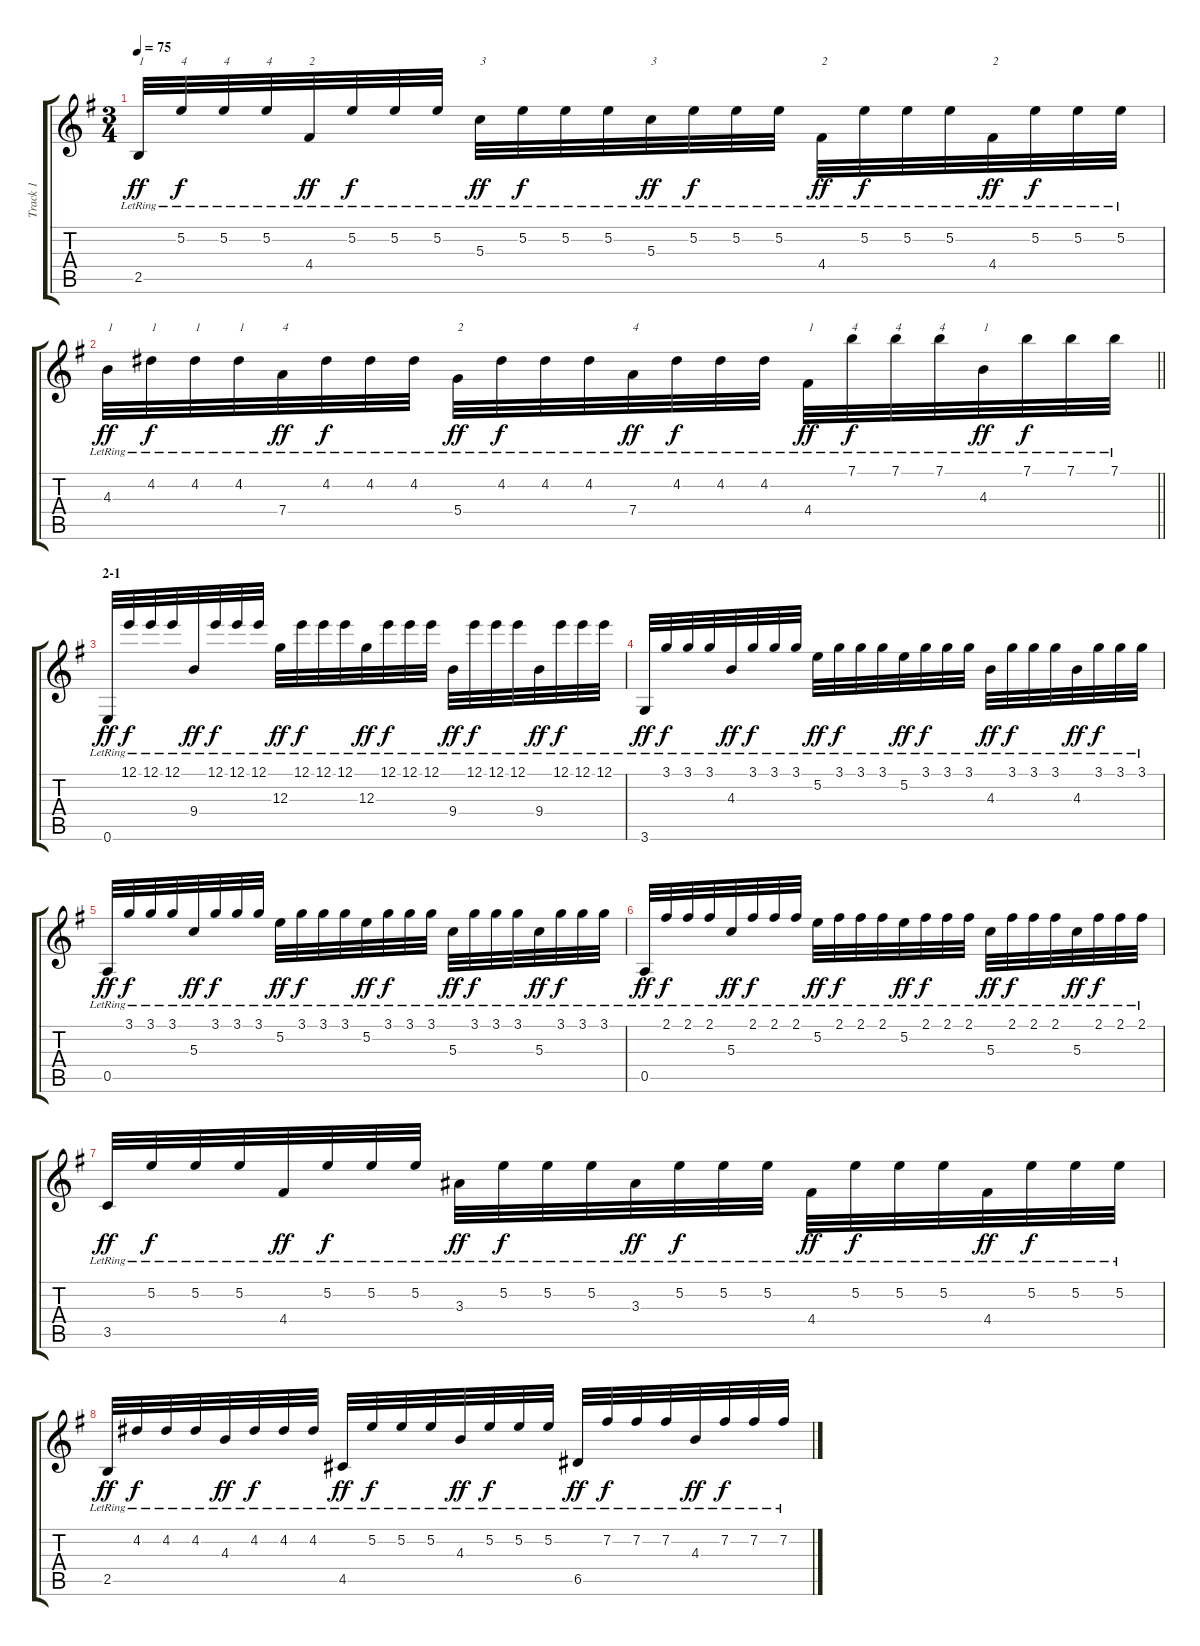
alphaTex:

\track ("Track 1" "Track 1") {instrument acousticguitarnylon}
\staff {score tabs}
\tuning (E4 B3 G3 D3 A2 E2) {hide}
\ts (3 4)
\tempo 75
\clef g2
\ks g
2.5{lr}.32{txt "1" dy ff} 5.2{lr}.32{txt "4" dy f} 5.2{lr}.32{txt "4"} 5.2{lr}.32{txt "4"} 4.4{lr}.32{txt "2" dy ff} 5.2{lr}.32{dy f} 5.2{lr}.32 5.2{lr}.32 5.3{lr}.32{txt "3" dy ff} 5.2{lr}.32{dy f} 5.2{lr}.32 5.2{lr}.32 5.3{lr}.32{txt "3" dy ff} 5.2{lr}.32{dy f} 5.2{lr}.32 5.2{lr}.32 4.4{lr}.32{txt "2" dy ff} 5.2{lr}.32{dy f} 5.2{lr}.32 5.2{lr}.32 4.4{lr}.32{txt "2" dy ff} 5.2{lr}.32{dy f} 5.2{lr}.32 5.2{lr}.32 |
\barLineRight lightlight
4.3{lr}.32{txt "1" dy ff} 4.2{lr}.32{txt "1" dy f} 4.2{lr}.32{txt "1"} 4.2{lr}.32{txt "1"} 7.4{lr}.32{txt "4" dy ff} 4.2{lr}.32{dy f} 4.2{lr}.32 4.2{lr}.32 5.4{lr}.32{txt "2" dy ff} 4.2{lr}.32{dy f} 4.2{lr}.32 4.2{lr}.32 7.4{lr}.32{txt "4" dy ff} 4.2{lr}.32{dy f} 4.2{lr}.32 4.2{lr}.32 4.4{lr}.32{txt "1" dy ff} 7.1{lr}.32{txt "4" dy f} 7.1{lr}.32{txt "4"} 7.1{lr}.32{txt "4"} 4.3{lr}.32{txt "1" dy ff} 7.1{lr}.32{dy f} 7.1{lr}.32 7.1{lr}.32 |
\section ("" "2-1")
0.6{lr}.32{dy ff} 12.1{lr}.32{dy f} 12.1{lr}.32 12.1{lr}.32 9.4{lr}.32{dy ff} 12.1{lr}.32{dy f} 12.1{lr}.32 12.1{lr}.32 12.3{lr}.32{dy ff} 12.1{lr}.32{dy f} 12.1{lr}.32 12.1{lr}.32 12.3{lr}.32{dy ff} 12.1{lr}.32{dy f} 12.1{lr}.32 12.1{lr}.32 9.4{lr}.32{dy ff} 12.1{lr}.32{dy f} 12.1{lr}.32 12.1{lr}.32 9.4{lr}.32{dy ff} 12.1{lr}.32{dy f} 12.1{lr}.32 12.1{lr}.32 |
3.6{lr}.32{dy ff} 3.1{lr}.32{dy f} 3.1{lr}.32 3.1{lr}.32 4.3{lr}.32{dy ff} 3.1{lr}.32{dy f} 3.1{lr}.32 3.1{lr}.32 5.2{lr}.32{dy ff} 3.1{lr}.32{dy f} 3.1{lr}.32 3.1{lr}.32 5.2{lr}.32{dy ff} 3.1{lr}.32{dy f} 3.1{lr}.32 3.1{lr}.32 4.3{lr}.32{dy ff} 3.1{lr}.32{dy f} 3.1{lr}.32 3.1{lr}.32 4.3{lr}.32{dy ff} 3.1{lr}.32{dy f} 3.1{lr}.32 3.1{lr}.32 |
0.5{lr}.32{dy ff} 3.1{lr}.32{dy f} 3.1{lr}.32 3.1{lr}.32 5.3{lr}.32{dy ff} 3.1{lr}.32{dy f} 3.1{lr}.32 3.1{lr}.32 5.2{lr}.32{dy ff} 3.1{lr}.32{dy f} 3.1{lr}.32 3.1{lr}.32 5.2{lr}.32{dy ff} 3.1{lr}.32{dy f} 3.1{lr}.32 3.1{lr}.32 5.3{lr}.32{dy ff} 3.1{lr}.32{dy f} 3.1{lr}.32 3.1{lr}.32 5.3{lr}.32{dy ff} 3.1{lr}.32{dy f} 3.1{lr}.32 3.1{lr}.32 |
0.5{lr}.32{dy ff} 2.1{lr}.32{dy f} 2.1{lr}.32 2.1{lr}.32 5.3{lr}.32{dy ff} 2.1{lr}.32{dy f} 2.1{lr}.32 2.1{lr}.32 5.2{lr}.32{dy ff} 2.1{lr}.32{dy f} 2.1{lr}.32 2.1{lr}.32 5.2{lr}.32{dy ff} 2.1{lr}.32{dy f} 2.1{lr}.32 2.1{lr}.32 5.3{lr}.32{dy ff} 2.1{lr}.32{dy f} 2.1{lr}.32 2.1{lr}.32 5.3{lr}.32{dy ff} 2.1{lr}.32{dy f} 2.1{lr}.32 2.1{lr}.32 |
3.5{lr}.32{dy ff} 5.2{lr}.32{dy f} 5.2{lr}.32 5.2{lr}.32 4.4{lr}.32{dy ff} 5.2{lr}.32{dy f} 5.2{lr}.32 5.2{lr}.32 3.3{lr}.32{dy ff} 5.2{lr}.32{dy f} 5.2{lr}.32 5.2{lr}.32 3.3{lr}.32{dy ff} 5.2{lr}.32{dy f} 5.2{lr}.32 5.2{lr}.32 4.4{lr}.32{dy ff} 5.2{lr}.32{dy f} 5.2{lr}.32 5.2{lr}.32 4.4{lr}.32{dy ff} 5.2{lr}.32{dy f} 5.2{lr}.32 5.2{lr}.32 |
2.5{lr}.32{dy ff} 4.2{lr}.32{dy f} 4.2{lr}.32 4.2{lr}.32 4.3{lr}.32{dy ff} 4.2{lr}.32{dy f} 4.2{lr}.32 4.2{lr}.32 4.5{lr}.32{dy ff} 5.2{lr}.32{dy f} 5.2{lr}.32 5.2{lr}.32 4.3{lr}.32{dy ff} 5.2{lr}.32{dy f} 5.2{lr}.32 5.2{lr}.32 6.5{lr}.32{dy ff} 7.2{lr}.32{dy f} 7.2{lr}.32 7.2{lr}.32 4.3{lr}.32{dy ff} 7.2{lr}.32{dy f} 7.2{lr}.32 7.2{lr}.32
